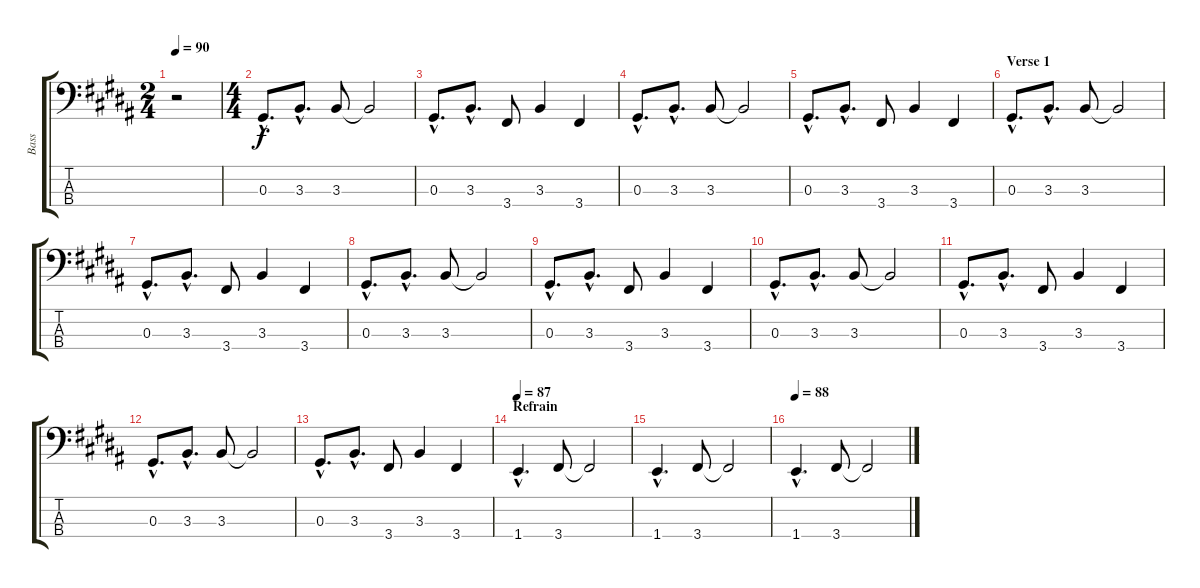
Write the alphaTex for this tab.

\track ("Bass" "Bass") {instrument electricbassfinger}
\staff {score tabs}
\tuning (Gb2 Db2 Ab1 Eb1) {hide}
\ts (2 4)
\tempo 90
\tempo 86
\tempo 90
\clef f4
\ks b
r.2{dy f instrument electricbassfinger} |
\ts (4 4)
0.3{hac}.8{d volume 11} 3.3{hac}.8{d} 3.3.8 3.3{t}.2 |
0.3{hac}.8{d} 3.3{hac}.8{d} 3.4.8 3.3.4 3.4.4 |
0.3{hac}.8{d} 3.3{hac}.8{d} 3.3.8 3.3{t}.2 |
0.3{hac}.8{d} 3.3{hac}.8{d} 3.4.8 3.3.4 3.4.4 |
\section ("" "Verse 1")
0.3{hac}.8{d} 3.3{hac}.8{d} 3.3.8 3.3{t}.2 |
0.3{hac}.8{d} 3.3{hac}.8{d} 3.4.8 3.3.4 3.4.4 |
0.3{hac}.8{d} 3.3{hac}.8{d} 3.3.8 3.3{t}.2 |
0.3{hac}.8{d} 3.3{hac}.8{d} 3.4.8 3.3.4 3.4.4 |
0.3{hac}.8{d} 3.3{hac}.8{d} 3.3.8 3.3{t}.2 |
0.3{hac}.8{d} 3.3{hac}.8{d} 3.4.8 3.3.4 3.4.4 |
0.3{hac}.8{d} 3.3{hac}.8{d} 3.3.8 3.3{t}.2 |
0.3{hac}.8{d} 3.3{hac}.8{d} 3.4.8 3.3.4 3.4.4 |
\section ("" "Refrain")
\tempo 87
1.4{hac}.4{d} 3.4.8 3.4{t}.2 |
1.4{hac}.4{d} 3.4.8 3.4{t}.2 |
\tempo 88
1.4{hac}.4{d} 3.4.8 3.4{t}.2
